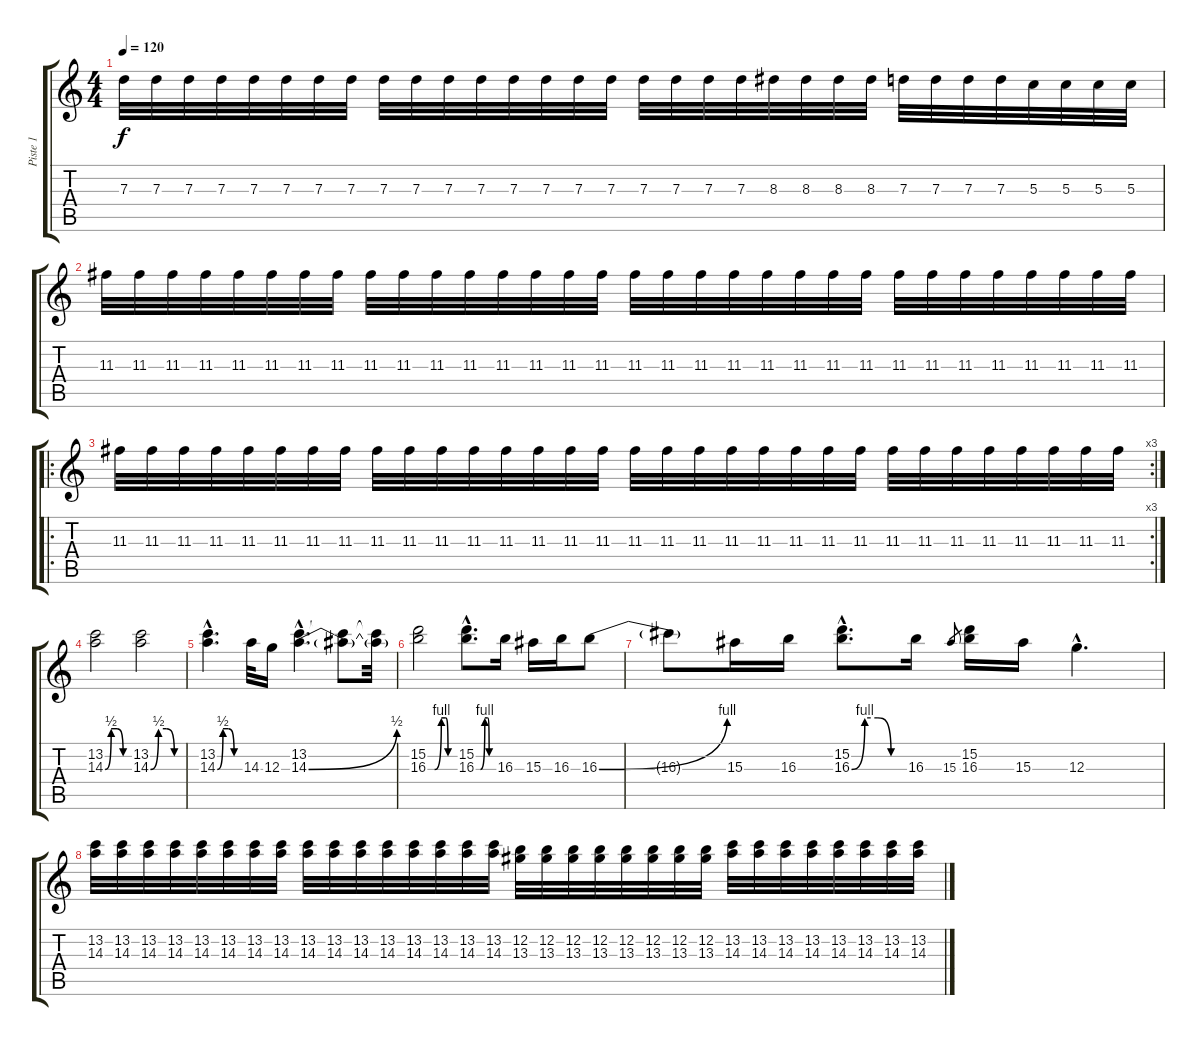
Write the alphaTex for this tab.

\track ("Piste 1" "Piste 1") {instrument overdrivenguitar}
\staff {score tabs}
\tuning (E4 B3 G3 D3 A2 D2) {hide}
\ts (4 4)
\tempo 120
\clef g2
\ks c
7.3.32{dy f volume 10} 7.3.32 7.3.32 7.3.32 7.3.32 7.3.32 7.3.32 7.3.32 7.3.32 7.3.32 7.3.32 7.3.32 7.3.32 7.3.32 7.3.32 7.3.32 7.3.32 7.3.32 7.3.32 7.3.32 8.3.32 8.3.32 8.3.32 8.3.32 7.3.32 7.3.32 7.3.32 7.3.32 5.3.32 5.3.32 5.3.32 5.3.32 |
11.3.32{volume 10} 11.3.32 11.3.32 11.3.32 11.3.32 11.3.32 11.3.32 11.3.32 11.3.32 11.3.32 11.3.32 11.3.32 11.3.32 11.3.32 11.3.32 11.3.32 11.3.32 11.3.32 11.3.32 11.3.32 11.3.32 11.3.32 11.3.32 11.3.32 11.3.32 11.3.32 11.3.32 11.3.32 11.3.32 11.3.32 11.3.32 11.3.32 |
\ro
\rc 3
11.3.32{volume 10} 11.3.32 11.3.32 11.3.32 11.3.32 11.3.32 11.3.32 11.3.32 11.3.32 11.3.32 11.3.32 11.3.32 11.3.32 11.3.32 11.3.32 11.3.32 11.3.32 11.3.32 11.3.32 11.3.32 11.3.32 11.3.32 11.3.32 11.3.32 11.3.32 11.3.32 11.3.32 11.3.32 11.3.32 11.3.32 11.3.32 11.3.32 |
(13.2 14.3{be (custom 0 0 15 2 30 2 45 0 60 0)}).2{volume 13} (13.2 14.3{be (custom 0 0 15 2 30 2 45 0 60 0)}).2 |
(13.2{hac} 14.3{be (custom 0 0 15 2 30 2 45 0 60 0) hac}).4{d} 14.3.32 12.3.16 (13.2{hac} 14.3{be (bend 0 0 60 2) hac}).4{d} (13.2{t} 14.3{t}).8 (13.2{t} 14.3{t}).32 |
(15.2 16.3{be (custom 0 0 15 0 30 4 40 4 45 0 60 0)}).2 (15.2{hac} 16.3{be (custom 0 0 15 0 30 4 40 4 45 0 60 0) hac}).8{d} 16.3.16 15.3.16 16.3.16 16.3{be (bend 0 0 60 4)}.8 |
16.3{t}.8 15.3.16 16.3.16 (15.2{hac} 16.3{be (custom 0 0 15 4 30 4 45 0 60 0) hac}).8{d} 16.3.16 15.3.8{gr} (15.2 16.3).16 15.3.16 12.3{hac}.4{d} |
(13.2 14.3).32 (13.2 14.3).32 (13.2 14.3).32 (13.2 14.3).32 (13.2 14.3).32 (13.2 14.3).32 (13.2 14.3).32 (13.2 14.3).32 (13.2 14.3).32 (13.2 14.3).32 (13.2 14.3).32 (13.2 14.3).32 (13.2 14.3).32 (13.2 14.3).32 (13.2 14.3).32 (13.2 14.3).32 (12.2 13.3).32 (12.2 13.3).32 (12.2 13.3).32 (12.2 13.3).32 (12.2 13.3).32 (12.2 13.3).32 (12.2 13.3).32 (12.2 13.3).32 (13.2 14.3).32 (13.2 14.3).32 (13.2 14.3).32 (13.2 14.3).32 (13.2 14.3).32 (13.2 14.3).32 (13.2 14.3).32 (13.2 14.3).32
